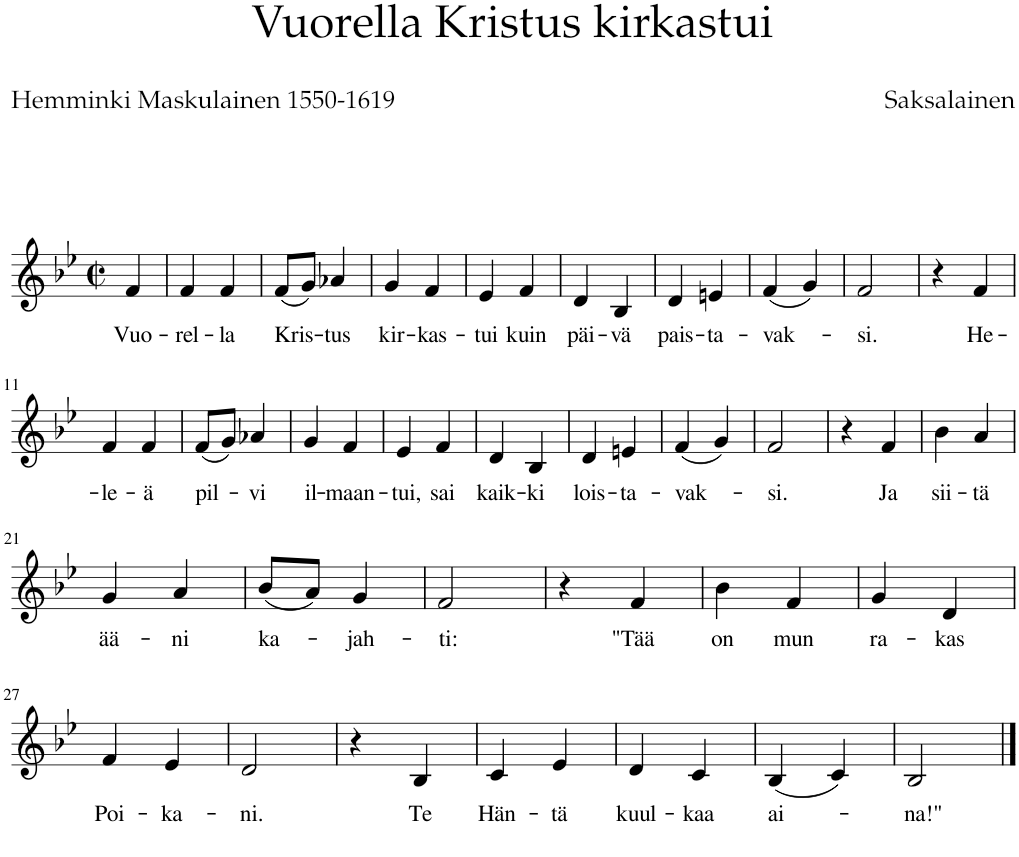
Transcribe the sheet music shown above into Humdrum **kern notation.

**kern	**text
*part1	*part1
*staff1	*staff1
*I"Staff	*
*clefG2	*
*k[b-e-]	*
*M2/2	*
*met(c|)	*
=1	=1
!	!LO:LY:b
4f/	Vuo-
=2	=2
!	!LO:LY:b
4f/	-rel-
!	!LO:LY:b
4f/	-la
=3	=3
!	!LO:LY:b
(8f/L	Kris-
8g/J)	.
!	!LO:LY:b
4a-X/	-tus
=4	=4
!	!LO:LY:b
4g/	kir-
!	!LO:LY:b
4f/	-kas-
=5	=5
!	!LO:LY:b
4e-/	-tui
!	!LO:LY:b
4f/	kuin
=6	=6
!	!LO:LY:b
4d/	päi-
!	!LO:LY:b
4B-/	-vä
=7	=7
!	!LO:LY:b
4d/	pais-
!	!LO:LY:b
4en/	-ta-
=8	=8
!	!LO:LY:b
(4f/	-vak-
4g/)	.
=9	=9
!	!LO:LY:b
2f/	-si.
=10	=10
4r	.
!	!LO:LY:b
4f/	He-
!!LO:LB:g=z
=11	=11
!	!LO:LY:b
4f/	-le-
!	!LO:LY:b
4f/	-ä
=12	=12
!	!LO:LY:b
(8f/L	pil-
8g/J)	.
!	!LO:LY:b
4a-X/	-vi
=13	=13
!	!LO:LY:b
4g/	il-
!	!LO:LY:b
4f/	-maan-
=14	=14
!	!LO:LY:b
4e-/	-tui,
!	!LO:LY:b
4f/	sai
=15	=15
!	!LO:LY:b
4d/	kaik-
!	!LO:LY:b
4B-/	-ki
=16	=16
!	!LO:LY:b
4d/	lois-
!	!LO:LY:b
4en/	-ta-
=17	=17
!	!LO:LY:b
(4f/	-vak-
4g/)	.
=18	=18
!	!LO:LY:b
2f/	-si.
=19	=19
4r	.
!	!LO:LY:b
4f/	Ja
=20	=20
!	!LO:LY:b
4b-\	sii-
!	!LO:LY:b
4a/	-tä
!!LO:LB:g=z
=21	=21
!	!LO:LY:b
4g/	ää-
!	!LO:LY:b
4a/	-ni
=22	=22
!	!LO:LY:b
(8b-/L	ka-
8a/J)	.
!	!LO:LY:b
4g/	-jah-
=23	=23
!	!LO:LY:b
2f/	-ti:
=24	=24
4r	.
!	!LO:LY:b
4f/	"Tää
=25	=25
!	!LO:LY:b
4b-\	on
!	!LO:LY:b
4f/	mun
=26	=26
!	!LO:LY:b
4g/	ra-
!	!LO:LY:b
4d/	-kas
!!LO:LB:g=z
=27	=27
!	!LO:LY:b
4f/	Poi-
!	!LO:LY:b
4e-/	-ka-
=28	=28
!	!LO:LY:b
2d/	-ni.
=29	=29
4r	.
!	!LO:LY:b
4B-/	Te
=30	=30
!	!LO:LY:b
4c/	Hän-
!	!LO:LY:b
4e-/	-tä
=31	=31
!	!LO:LY:b
4d/	kuul-
!	!LO:LY:b
4c/	-kaa
=32	=32
!	!LO:LY:b
(4B-/	ai-
4c/)	.
=33	=33
!	!LO:LY:b
2B-/	-na!"
==	==
*-	*-
